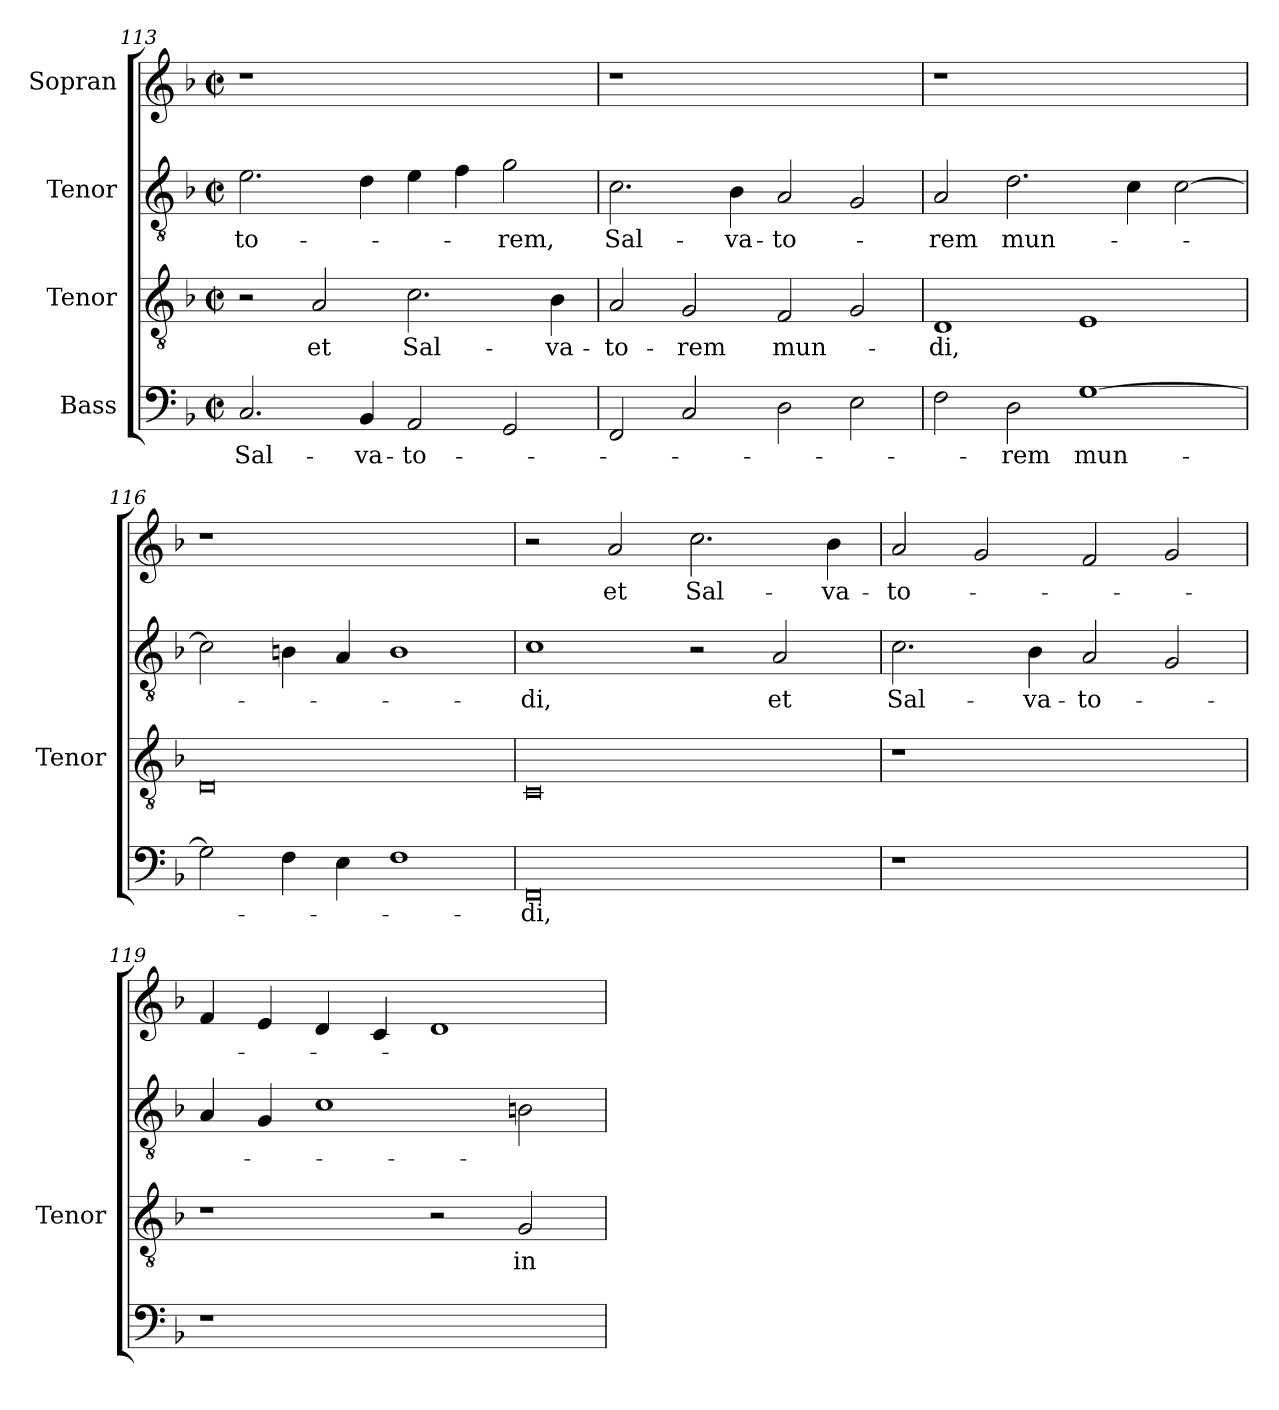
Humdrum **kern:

**kern	**text	**kern	**text	**kern	**text	**kern	**text
*part4	*part4	*part3	*part3	*part2	*part2	*part1	*part1
*staff4	*staff4	*staff3	*staff3	*staff2	*staff2	*staff1	*staff1
*I"Bass	*	*I"Tenor	*	*I"Tenor	*	*I"Sopran	*
*	*	*I'Tenor	*	*	*	*	*
*clefF4	*	*clefGv2	*	*clefGv2	*	*clefG2	*
*	*	*ITrd7c12	*	*ITrd7c12	*	*	*
*k[b-]	*	*k[b-]	*	*k[b-]	*	*k[b-]	*
*F:	*	*F:	*	*F:	*	*F:	*
*M2/2	*	*M2/2	*	*M2/2	*	*M2/2	*
*met(c|)	*	*met(c|)	*	*met(c|)	*	*met(c|)	*
=113	=113	=113	=113	=113	=113	=113	=113
!	!LO:LY:b:color=#000000	!	!	!	!	!	!
!	!	!	!	!	!LO:LY:b:color=#000000	!LO:N:vis=1	!
2.Ci/	Sal-	2r	.	2.Ei\	-to-	1r	.
!	!	!	!LO:LY:b:color=#000000	!	!	!	!
.	.	2AAi/	et	.	.	.	.
!	!LO:LY:b:color=#000000	!	!	!	!	!	!
4BB-i/	-va-	.	.	4Di\	.	.	.
!	!LO:LY:b:color=#000000	!	!	!	!	!	!
!	!	!	!LO:LY:b:color=#000000	!	!	!	!
2AAi/	-to-	2.Ci\	Sal-	4Ei\	.	1ryy	.
.	.	.	.	4Fi\	.	.	.
!	!	!	!	!	!LO:LY:b:color=#000000	!	!
2GGi/	.	.	.	2Gi\	-rem,	.	.
!	!	!	!LO:LY:b:color=#000000	!	!	!	!
.	.	4BB-i\	-va-	.	.	.	.
=114	=114	=114	=114	=114	=114	=114	=114
!	!	!	!LO:LY:b:color=#000000	!	!	!	!
!	!	!	!	!	!LO:LY:b:color=#000000	!LO:N:vis=1	!
2FFi/	.	2AAi/	-to-	2.Ci\	Sal-	1r	.
!	!	!	!LO:LY:b:color=#000000	!	!	!	!
2Ci/	.	2GGi/	-rem	.	.	.	.
!	!	!	!	!	!LO:LY:b:color=#000000	!	!
.	.	.	.	4BB-i\	-va-	.	.
!	!	!	!LO:LY:b:color=#000000	!	!	!	!
!	!	!	!	!	!LO:LY:b:color=#000000	!	!
2Di\	.	2FFi/	mun-	2AAi/	-to-	1ryy	.
2Ei\	.	2GGi/	.	2GGi/	.	.	.
!!LO:LB:g=z
=115	=115	=115	=115	=115	=115	=115	=115
!	!	!	!LO:LY:b:color=#000000	!	!	!	!
!	!	!	!	!	!LO:LY:b:color=#000000	!LO:N:vis=1	!
2Fi\	.	1DDi	-di,	2AAi/	-rem	1r	.
!	!LO:LY:b:color=#000000	!	!	!	!	!	!
!	!	!	!	!	!LO:LY:b:color=#000000	!	!
2Di\	-rem	.	.	2.Di\	mun-	.	.
!	!LO:LY:b:color=#000000	!	!	!	!	!	!
[>1Gi	mun-	1EEi	.	.	.	1ryy	.
.	.	.	.	4Ci\	.	.	.
.	.	.	.	[>2Ci\	.	.	.
=116	=116	=116	=116	=116	=116	=116	=116
!	!	!	!	!	!	!LO:N:vis=1	!
2Gi\]	.	0DDi	.	2Ci\]	.	1r	.
4Fi\	.	.	.	4BBni\	.	.	.
4Ei\	.	.	.	4AAi/	.	.	.
1Fi	.	.	.	1BBi	.	1ryy	.
=117	=117	=117	=117	=117	=117	=117	=117
!	!LO:LY:b:color=#000000	!	!	!	!	!	!
!	!	!	!	!	!LO:LY:b:color=#000000	!	!
0FFi	-di,	0CCi	.	1Ci	-di,	2r	.
!	!	!	!	!	!	!	!LO:LY:b:color=#000000
.	.	.	.	.	.	2ai/	et
!	!	!	!	!	!	!	!LO:LY:b:color=#000000
.	.	.	.	2r	.	2.cci\	Sal-
!	!	!	!	!	!LO:LY:b:color=#000000	!	!
.	.	.	.	2AAi/	et	.	.
!	!	!	!	!	!	!	!LO:LY:b:color=#000000
.	.	.	.	.	.	4b-i\	-va-
=118	=118	=118	=118	=118	=118	=118	=118
!LO:N:vis=1	!	!LO:N:vis=1	!	!	!	!	!
!	!	!	!	!	!LO:LY:b:color=#000000	!	!
!	!	!	!	!	!	!	!LO:LY:b:color=#000000
1r	.	1r	.	2.Ci\	Sal-	2ai/	-to-
.	.	.	.	.	.	2gi/	.
!	!	!	!	!	!LO:LY:b:color=#000000	!	!
.	.	.	.	4BB-i\	-va-	.	.
!	!	!	!	!	!LO:LY:b:color=#000000	!	!
1ryy	.	1ryy	.	2AAi/	-to-	2fi/	.
.	.	.	.	2GGi/	.	2gi/	.
=119	=119	=119	=119	=119	=119	=119	=119
!LO:N:vis=1	!	!	!	!	!	!	!
1r	.	1r	.	4AAi/	.	4fi/	.
.	.	.	.	4GGi/	.	4ei/	.
.	.	.	.	1Ci	.	4di/	.
.	.	.	.	.	.	4ci/	.
1ryy	.	2r	.	.	.	1di	.
!	!	!	!LO:LY:b:color=#000000	!	!	!	!
.	.	2GGi/	in	2BBni\	.	.	.
=	=	=	=	=	=	=	=
*-	*-	*-	*-	*-	*-	*-	*-
